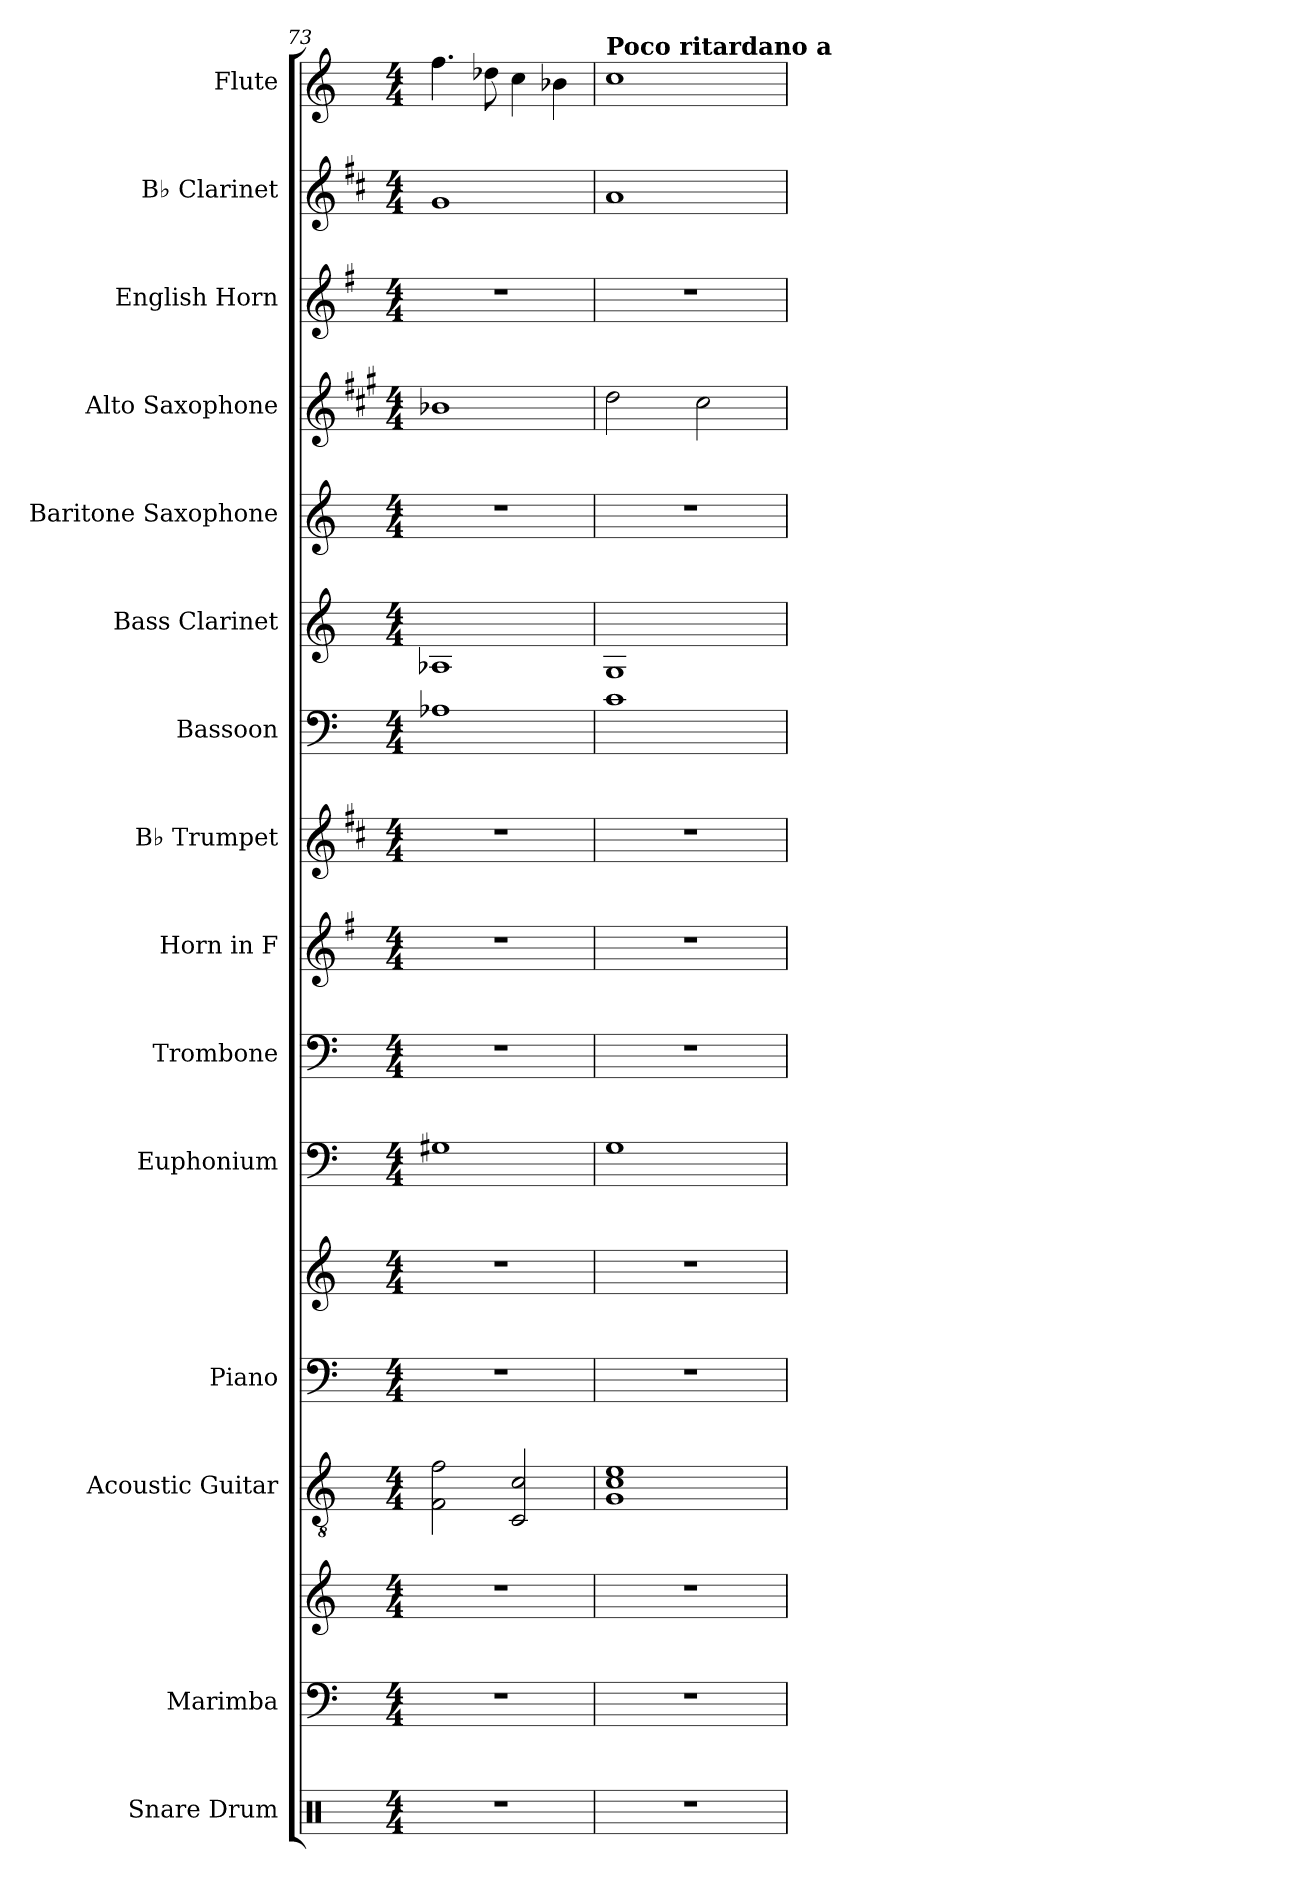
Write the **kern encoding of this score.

**kern	**kern	**kern	**kern	**kern	**kern	**kern	**kern	**kern	**kern	**kern	**kern	**kern	**kern	**kern	**kern	**kern
*part15	*part14	*part14	*part13	*part12	*part12	*part11	*part10	*part9	*part8	*part7	*part6	*part5	*part4	*part3	*part2	*part1
*staff17	*staff16	*staff15	*staff14	*staff13	*staff12	*staff11	*staff10	*staff9	*staff8	*staff7	*staff6	*staff5	*staff4	*staff3	*staff2	*staff1
*I"Snare Drum	*I"Marimba	*	*I"Acoustic Guitar	*I"Piano	*	*I"Euphonium	*I"Trombone	*I"Horn in F	*I"B♭ Trumpet	*I"Bassoon	*I"Bass Clarinet	*I"Baritone Saxophone	*I"Alto Saxophone	*I"English Horn	*I"B♭ Clarinet	*I"Flute
*I'Sn. Dr.	*I'Mrm.	*	*I'Guit.	*I'Pno.	*	*I'Eu.	*I'Trb.	*	*I'B♭ Tpt.	*I'Bsn.	*I'B. Cl.	*I'Bar. Sax.	*I'A. Sax.	*I'E. Hn.	*I'B♭ Cl.	*I'Fl.
*clefX	*clefF4	*clefG2	*clefGv2	*clefF4	*clefG2	*clefF4	*clefF4	*clefG2	*clefG2	*clefF4	*clefG2	*clefG2	*clefG2	*clefG2	*clefG2	*clefG2
*	*	*	*	*	*	*	*	*ITrd4c7	*ITrd1c2	*	*ITrd8c14	*ITrd12c21	*ITrd5c9	*ITrd4c7	*ITrd1c2	*
*k[]	*k[]	*k[]	*k[]	*k[]	*k[]	*k[]	*k[]	*k[]	*k[]	*k[]	*k[]	*k[]	*k[]	*k[]	*k[]	*k[]
*M4/4	*M4/4	*M4/4	*M4/4	*M4/4	*M4/4	*M4/4	*M4/4	*M4/4	*M4/4	*M4/4	*M4/4	*M4/4	*M4/4	*M4/4	*M4/4	*M4/4
=73	=73	=73	=73	=73	=73	=73	=73	=73	=73	=73	=73	=73	=73	=73	=73	=73
1r	1r	1r	2F\ 2f\	1r	1r	1G#X	1r	1r	1r	1A-X	1AA-X	1r	1d-X	1r	1f	4.ff\
.	.	.	.	.	.	.	.	.	.	.	.	.	.	.	.	8dd-X\
.	.	.	2C/ 2c/	.	.	.	.	.	.	.	.	.	.	.	.	4cc\
.	.	.	.	.	.	.	.	.	.	.	.	.	.	.	.	4b-X\
=74	=74	=74	=74	=74	=74	=74	=74	=74	=74	=74	=74	=74	=74	=74	=74	=74
*	*	*	*	*	*	*	*	*	*	*	*	*	*	*	*	*MM75
!	!	!	!	!	!	!	!	!	!	!	!	!	!	!	!	!LO:TX:a:B:t=Poco ritardano a
1r	1r	1r	1G 1c 1e	1r	1r	1G	1r	1r	1r	1c	1GG	1r	2f\	1r	1g	1cc
.	.	.	.	.	.	.	.	.	.	.	.	.	2e\	.	.	.
=	=	=	=	=	=	=	=	=	=	=	=	=	=	=	=	=
*-	*-	*-	*-	*-	*-	*-	*-	*-	*-	*-	*-	*-	*-	*-	*-	*-
